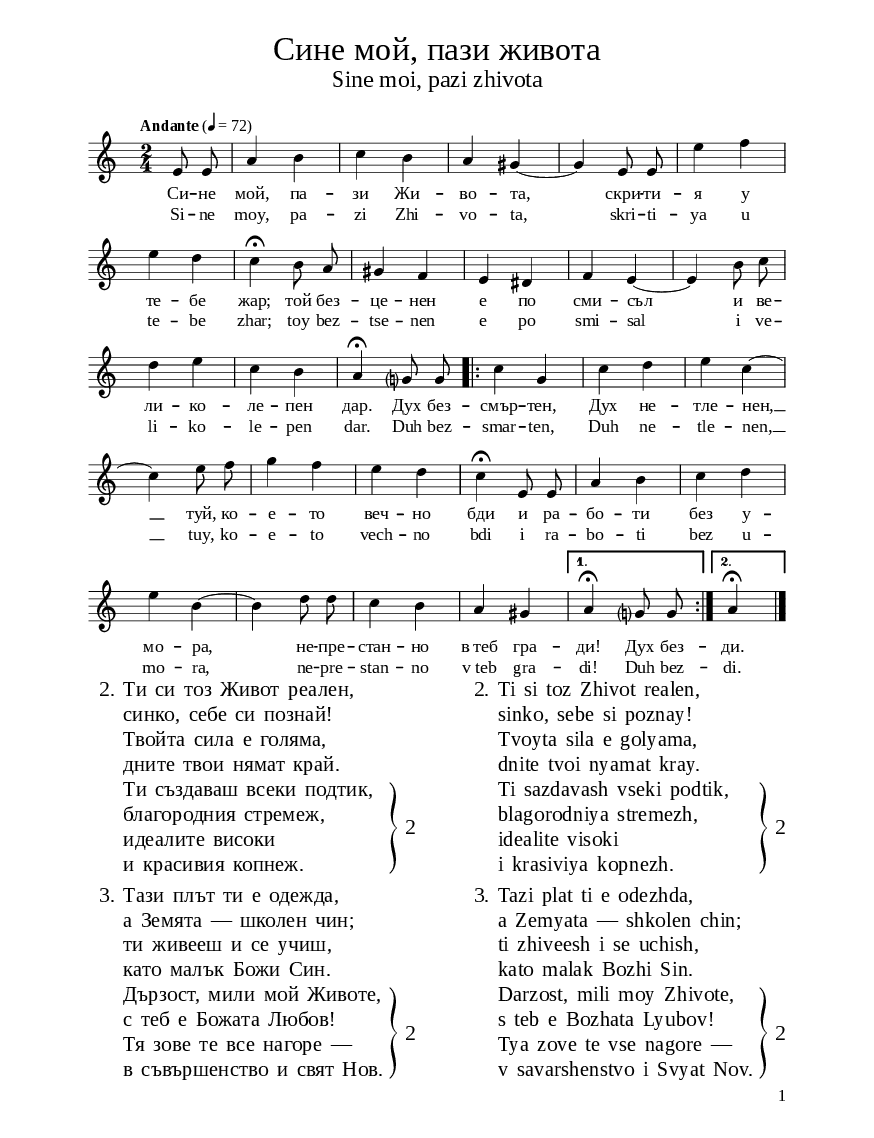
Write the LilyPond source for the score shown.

\version "2.24.0"

% include paper part and global functions
\include "include/globals.ily"

"rightBraces045" = \markup {
  \column {
    % repeat braces
    \translate #'(0 . -12.7 )
    \right-brace #44

    \translate #'(0 . -15.4 )
    \right-brace #44
  }
  \column {
    % repeat numbers
    \translate #'(0 . -13.3 )
    2

    \translate #'(0 . -19.8 )
    2
  }
}

\bookpart {
  \include "include/bookpart-paper.ily"
  \score {
    \include "include/score-layout.ily"

    \new Voice \absolute  {
      \clef treble
      \key a \minor
      \time 2/4
      \tempoFunc "Andante" 4 "72"
      \autoBeamOff
      \partial 4


      e'8 e'8 | a'4 b' | c''4 b' | a'4 gis' ~ | gis'4 e'8 e' | e''4 f'' \break |

      e''4 d'' |  c''4 \fermata b'8 a' |  gis'4 f' | e'4 dis' |  f'4 e' ~ |  e'4 b'8 c'' \break |

      d''4 e'' |  c''4 b' | a'4 \fermata g'?8 g' \repeat volta 2 {
        |  c''4 g' |  c''4 d'' | e''4 c'' ~ \break |

        c''4 e''8 f'' | g''4 f'' | e''4 d'' | c''4 \fermata e'8 e' | a'4 b' | c''4 d'' \break |

        e''4 b' ~ | b'4 d''8 d'' c''4 b' | a'4 gis' |
      } \alternative { { a'4 \fermata g'?8 g'  } { a'4\fermata } } \bar "|."
    }

    \addlyrics {
      Си -- не мой, па -- зи Жи -- во -- та, скри -- ти -- я у
      те -- бе жар; той без -- це -- нен е по сми -- съл и ве --
      ли -- ко -- ле -- пен дар. Дух без -- смър -- тен, Дух не -- тле -- нен, __
      туй, ко -- е -- то веч -- но бди и ра -- бо -- ти без у --
      мо -- ра, не -- пре -- стан -- но в_теб гра -- ди! Дух без -- ди.
    }

    \addlyrics {
      Si -- ne moy, pa -- zi Zhi -- vo -- ta, skri -- ti -- ya u
      te -- be zhar; toy bez -- tse -- nen e po smi -- sal i ve --
      li -- ko -- le -- pen dar. Duh bez -- smar -- ten, Duh ne -- tle -- nen, __
      tuy, ko -- e -- to vech -- no bdi i ra -- bo -- ti bez u --
      mo -- ra, ne -- pre -- stan -- no v_teb gra -- di! Duh bez -- di.
    }
    \header {
      title = \titleFunc "Сине мой, пази живота" "Sine moi, pazi zhivota"
    }

    \midi{}

  } % score

  \markup \fontsize #bgCoupletFontSize {
    \hspace #1
    \override #`(baseline-skip . ,bgCoupletBaselineSkip)
    \column {
      \line { 2. Ти си тоз Живот реален, }

      \line {   "   " синко, себе си познай! }

      \line {   "   " Твойта сила е голяма, }

      \line {   "   " дните твои нямат край. }

      \line {   "   " Ти създаваш всеки подтик, }

      \line {   "   " благородния стремеж,}

      \line {   "   " идеалите високи}

      \line {   "   " и красивия копнеж.}
      \vspace #0.2

      \line {   3. Тази плът ти е одежда,}

      \line {   "   " а Земята — школен чин;}

      \line {   "   " ти живееш и се учиш,}

      \line {   "   " като малък Божи Син.}

      \line {   "   " Дързост, мили мой Животе,}

      \line {   "   " с теб е Божата Любов!}

      \line {   "   " Тя зове те все нагоре —}

      \line {   "   " в съвършенство и свят Нов.}
    }\"rightBraces045"

    \hspace #5
    \override #`(baseline-skip . ,bgCoupletBaselineSkip)
    \column {
      \line { 2. Ti si toz Zhivot realen, }
      \line {   "   " sinko, sebe si poznay! }

      \line {   "   " Tvoyta sila e golyama, }

      \line {   "   " dnite tvoi nyamat kray. }

      \line {   "   " Ti sazdavash vseki podtik, }

      \line {   "   " blagorodniya stremezh,}

      \line {   "   " idealite visoki}

      \line {   "   " i krasiviya kopnezh.}

      \vspace #0.2

      \line {   3. Tazi plat ti e odezhda,}

      \line {   "   " a Zemyata — shkolen chin;}

      \line {   "   " ti zhiveesh i se uchish,}

      \line {   "   " kato malak Bozhi Sin.}

      \line {   "   " Darzost, mili moy Zhivote,}

      \line {   "   " s teb e Bozhata Lyubov!}

      \line {   "   " Tya zove te vse nagore —}

      \line {   "   " v savarshenstvo i Svyat Nov.}
    } \"rightBraces045" %column
  } % markup

  % include foreign translation(s) of the song
  \version "2.24.0"

\markup \fill-line { \fontsize #deTitleFontSize "Mein Sohn, bewahre das Leben" }
\markup \null
\markup \fontsize #deCoupletFontSize {
  \hspace #10
  \override #`(baseline-skip . ,deCoupletBaselineSkip)

  \column {

    \line {  1. Mein Sohn, bewahre das Leben, }

    \line { "   "die in dir verborgene Glut. }

    \line { "   "Es ist seinem Sinn nach kostbar}

    \line { "   "und ein herrliches Geschenk! }

    \line { "   "Unsterblicher, unvergänglicher Geist,}

    \line { "   "der, der ewig wacht }

    \line { "   "und unermüdlich arbeitet,}

    \line { "   "unaufhörlich in dir erschafft.}
    \line { "   " }

    \line { 2. Du bist dieses wirkliche Leben; }

    \line { "   "Sohn; erkenne dich! }

    \line { "   "Deine Kraft ist groß,}

    \line { "   "deine Tage haben kein Ende. }

    \line { "   "Du erschaffst jeden Impuls, }

    \line { "   "das edle Streben, }

    \line { "   "die hohen Ideale }

    \line { "   "und die schöne Sehnsucht.}
    \line { "   " }

    \line { 3. Dieses Fleisch ist dein Gewand,}

    \line { "   "und die Erde eine Schulbank.}

    \line { "   "Du lebst und lernst, }

    \line { "   "wie ein kleiner Sohn Gottes. }

    \line { "   "Kühnheit, mein liebes Leben,}

    \line { "   "die göttliche Liebe ist mit dir! }

    \line { "   "Sie ruft dich immer nach oben}

    \line { "   "in Vollkommenheit und in die neue Welt.}
  }
}


} % bookpart
